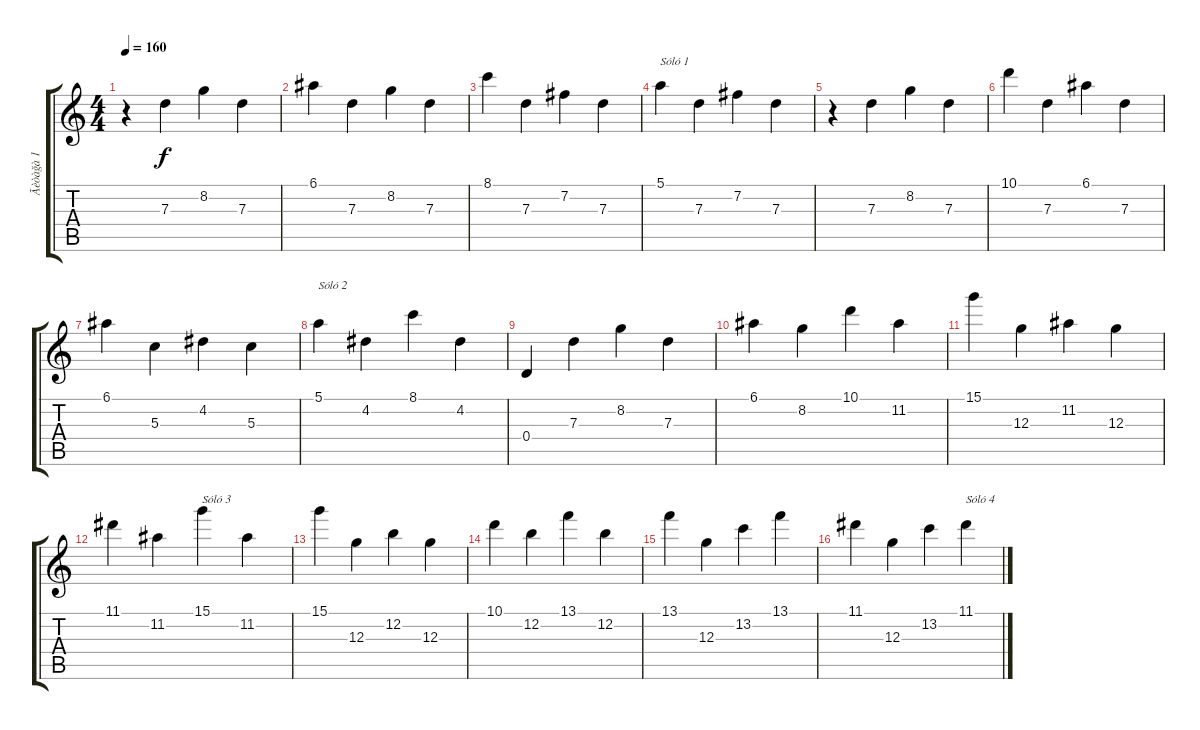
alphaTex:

\track ("Ãèòàğà 1" "Ãèòàğà 1") {instrument acousticguitarnylon}
\staff {score tabs}
\tuning (E4 B3 G3 D3 A2 E2) {hide}
\ts (4 4)
\tempo 160
\clef g2
\ks c
r.4{dy f instrument acousticguitarnylon} 7.3.4 8.2.4 7.3.4 |
6.1.4 7.3.4 8.2.4 7.3.4 |
8.1.4 7.3.4 7.2.4 7.3.4 |
5.1.4{txt "Sóló 1"} 7.3.4 7.2.4 7.3.4 |
r.4 7.3.4 8.2.4 7.3.4 |
10.1.4 7.3.4 6.1.4 7.3.4 |
6.1.4 5.3.4 4.2.4 5.3.4 |
5.1.4{txt "Sóló 2"} 4.2.4 8.1.4 4.2.4 |
0.4.4 7.3.4 8.2.4 7.3.4 |
6.1.4 8.2.4 10.1.4 11.2.4 |
15.1.4 12.3.4 11.2.4 12.3.4 |
11.1.4 11.2.4 15.1.4{txt "Sóló 3"} 11.2.4 |
15.1.4 12.3.4 12.2.4 12.3.4 |
10.1.4 12.2.4 13.1.4 12.2.4 |
13.1.4 12.3.4 13.2.4 13.1.4 |
11.1.4 12.3.4 13.2.4 11.1.4{txt "Sóló 4"}
